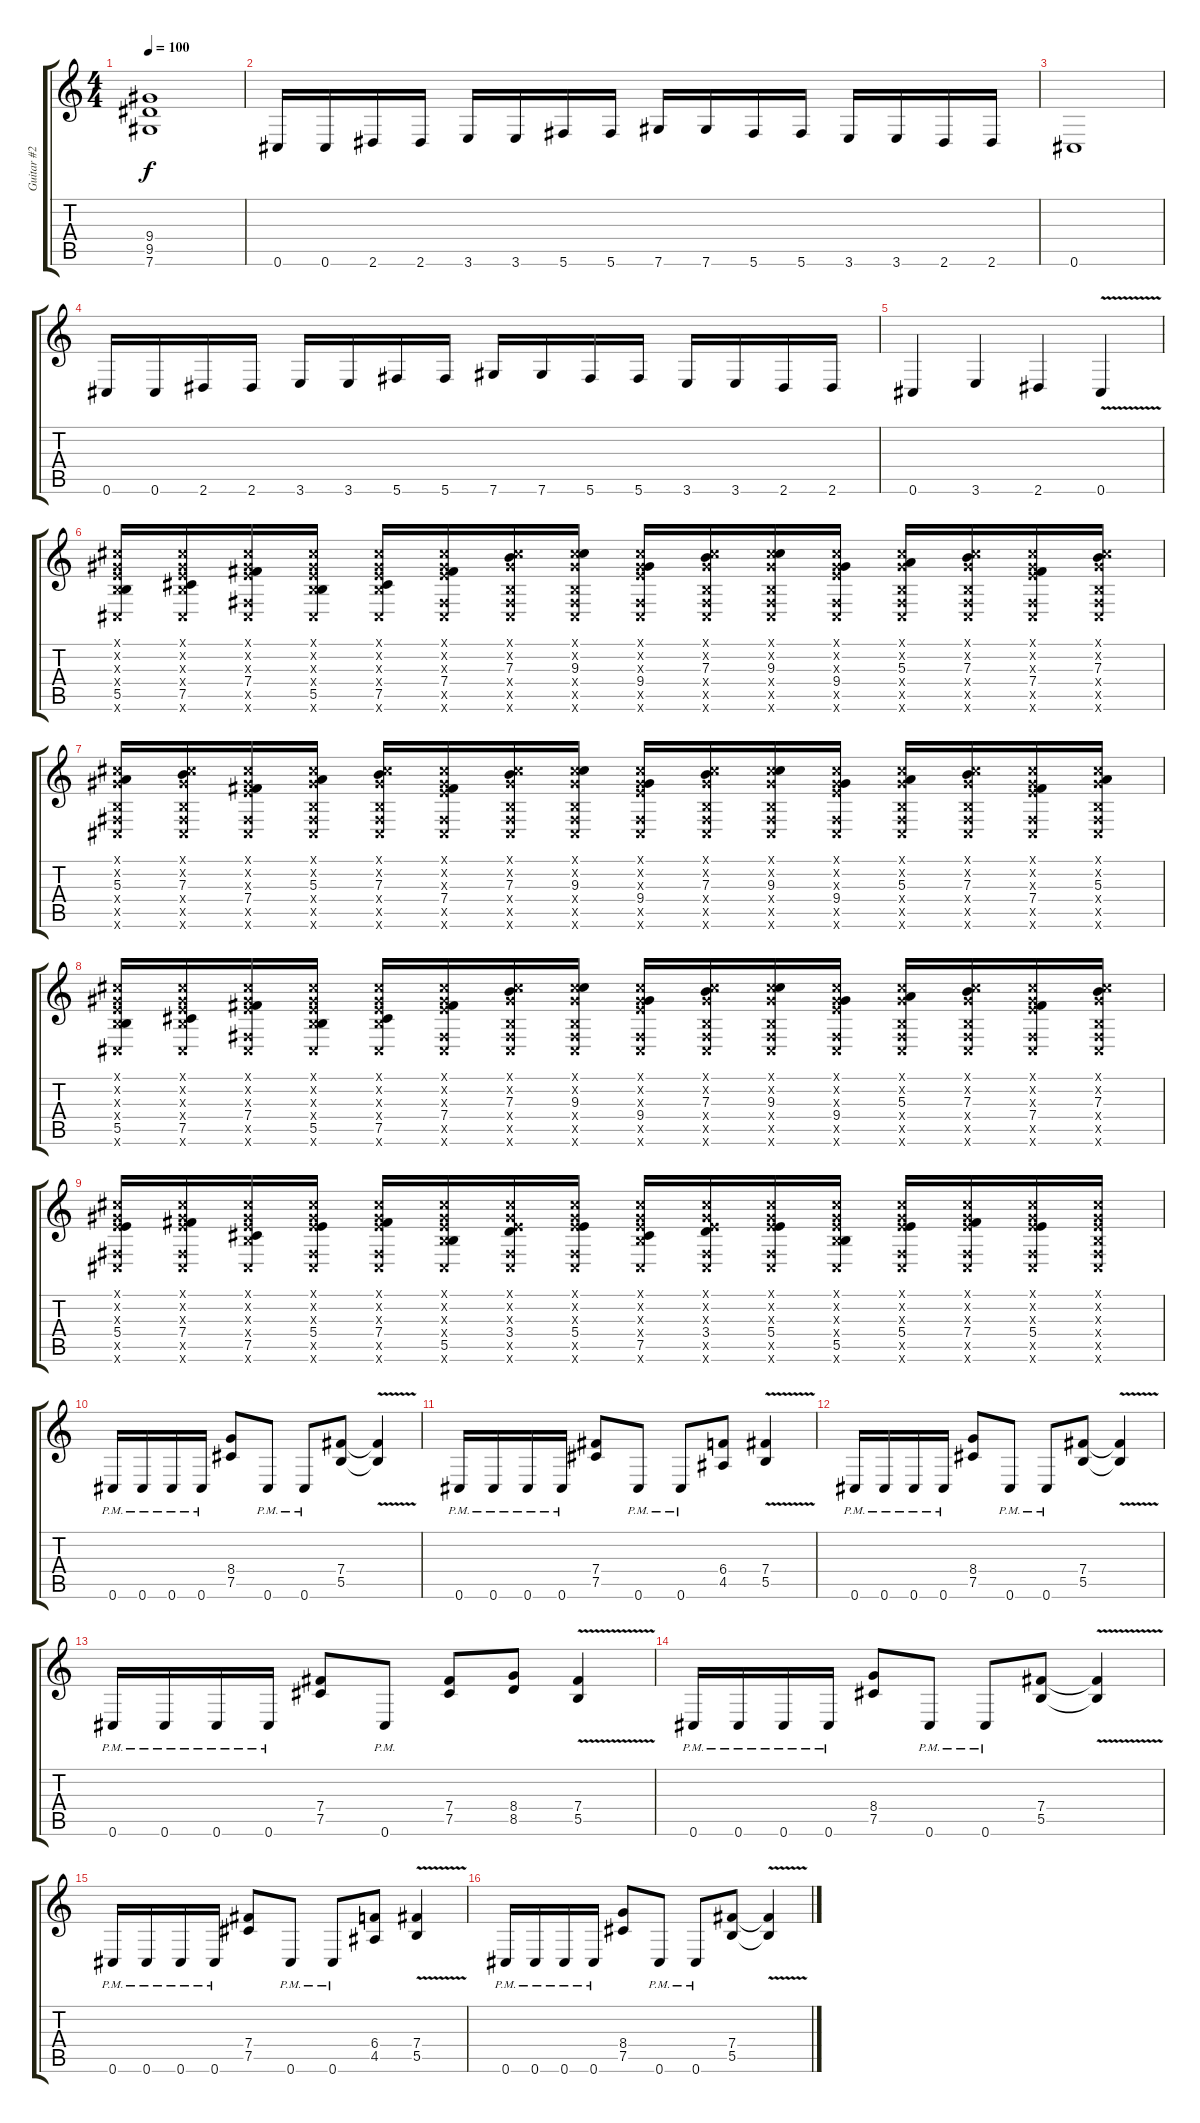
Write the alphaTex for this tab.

\track ("Guitar #2" "Guitar #2") {instrument distortionguitar}
\staff {score tabs}
\tuning (Db4 Ab3 E3 B2 Gb2 Db2) {hide}
\ts (4 4)
\tempo 100
\clef g2
\ks c
(9.4 9.5 7.6).1{dy f} |
0.6.16 0.6.16 2.6.16 2.6.16 3.6.16 3.6.16 5.6.16 5.6.16 7.6.16 7.6.16 5.6.16 5.6.16 3.6.16 3.6.16 2.6.16 2.6.16 |
0.6.1 |
0.6.16 0.6.16 2.6.16 2.6.16 3.6.16 3.6.16 5.6.16 5.6.16 7.6.16 7.6.16 5.6.16 5.6.16 3.6.16 3.6.16 2.6.16 2.6.16 |
0.6.4 3.6.4 2.6.4 0.6{v}.4 |
(0.1{x} 0.2{x} 0.3{x} 0.4{x} 5.5 0.6{x}).16 (0.1{x} 0.2{x} 0.3{x} 0.4{x} 7.5 0.6{x}).16 (0.1{x} 0.2{x} 0.3{x} 7.4 0.5{x} 0.6{x}).16 (0.1{x} 0.2{x} 0.3{x} 0.4{x} 5.5 0.6{x}).16 (0.1{x} 0.2{x} 0.3{x} 0.4{x} 7.5 0.6{x}).16 (0.1{x} 0.2{x} 0.3{x} 7.4 0.5{x} 0.6{x}).16 (0.1{x} 0.2{x} 7.3 0.4{x} 0.5{x} 0.6{x}).16 (0.1{x} 0.2{x} 9.3 0.4{x} 0.5{x} 0.6{x}).16 (0.1{x} 0.2{x} 0.3{x} 9.4 0.5{x} 0.6{x}).16 (0.1{x} 0.2{x} 7.3 0.4{x} 0.5{x} 0.6{x}).16 (0.1{x} 0.2{x} 9.3 0.4{x} 0.5{x} 0.6{x}).16 (0.1{x} 0.2{x} 0.3{x} 9.4 0.5{x} 0.6{x}).16 (0.1{x} 0.2{x} 5.3 0.4{x} 0.5{x} 0.6{x}).16 (0.1{x} 0.2{x} 7.3 0.4{x} 0.5{x} 0.6{x}).16 (0.1{x} 0.2{x} 0.3{x} 7.4 0.5{x} 0.6{x}).16 (0.1{x} 0.2{x} 7.3 0.4{x} 0.5{x} 0.6{x}).16 |
(0.1{x} 0.2{x} 5.3 0.4{x} 0.5{x} 0.6{x}).16 (0.1{x} 0.2{x} 7.3 0.4{x} 0.5{x} 0.6{x}).16 (0.1{x} 0.2{x} 0.3{x} 7.4 0.5{x} 0.6{x}).16 (0.1{x} 0.2{x} 5.3 0.4{x} 0.5{x} 0.6{x}).16 (0.1{x} 0.2{x} 7.3 0.4{x} 0.5{x} 0.6{x}).16 (0.1{x} 0.2{x} 0.3{x} 7.4 0.5{x} 0.6{x}).16 (0.1{x} 0.2{x} 7.3 0.4{x} 0.5{x} 0.6{x}).16 (0.1{x} 0.2{x} 9.3 0.4{x} 0.5{x} 0.6{x}).16 (0.1{x} 0.2{x} 0.3{x} 9.4 0.5{x} 0.6{x}).16 (0.1{x} 0.2{x} 7.3 0.4{x} 0.5{x} 0.6{x}).16 (0.1{x} 0.2{x} 9.3 0.4{x} 0.5{x} 0.6{x}).16 (0.1{x} 0.2{x} 0.3{x} 9.4 0.5{x} 0.6{x}).16 (0.1{x} 0.2{x} 5.3 0.4{x} 0.5{x} 0.6{x}).16 (0.1{x} 0.2{x} 7.3 0.4{x} 0.5{x} 0.6{x}).16 (0.1{x} 0.2{x} 0.3{x} 7.4 0.5{x} 0.6{x}).16 (0.1{x} 0.2{x} 5.3 0.4{x} 0.5{x} 0.6{x}).16 |
(0.1{x} 0.2{x} 0.3{x} 0.4{x} 5.5 0.6{x}).16 (0.1{x} 0.2{x} 0.3{x} 0.4{x} 7.5 0.6{x}).16 (0.1{x} 0.2{x} 0.3{x} 7.4 0.5{x} 0.6{x}).16 (0.1{x} 0.2{x} 0.3{x} 0.4{x} 5.5 0.6{x}).16 (0.1{x} 0.2{x} 0.3{x} 0.4{x} 7.5 0.6{x}).16 (0.1{x} 0.2{x} 0.3{x} 7.4 0.5{x} 0.6{x}).16 (0.1{x} 0.2{x} 7.3 0.4{x} 0.5{x} 0.6{x}).16 (0.1{x} 0.2{x} 9.3 0.4{x} 0.5{x} 0.6{x}).16 (0.1{x} 0.2{x} 0.3{x} 9.4 0.5{x} 0.6{x}).16 (0.1{x} 0.2{x} 7.3 0.4{x} 0.5{x} 0.6{x}).16 (0.1{x} 0.2{x} 9.3 0.4{x} 0.5{x} 0.6{x}).16 (0.1{x} 0.2{x} 0.3{x} 9.4 0.5{x} 0.6{x}).16 (0.1{x} 0.2{x} 5.3 0.4{x} 0.5{x} 0.6{x}).16 (0.1{x} 0.2{x} 7.3 0.4{x} 0.5{x} 0.6{x}).16 (0.1{x} 0.2{x} 0.3{x} 7.4 0.5{x} 0.6{x}).16 (0.1{x} 0.2{x} 7.3 0.4{x} 0.5{x} 0.6{x}).16 |
(0.1{x} 0.2{x} 0.3{x} 5.4 0.5{x} 0.6{x}).16 (0.1{x} 0.2{x} 0.3{x} 7.4 0.5{x} 0.6{x}).16 (0.1{x} 0.2{x} 0.3{x} 0.4{x} 7.5 0.6{x}).16 (0.1{x} 0.2{x} 0.3{x} 5.4 0.5{x} 0.6{x}).16 (0.1{x} 0.2{x} 0.3{x} 7.4 0.5{x} 0.6{x}).16 (0.1{x} 0.2{x} 0.3{x} 0.4{x} 5.5 0.6{x}).16 (0.1{x} 0.2{x} 0.3{x} 3.4 0.5{x} 0.6{x}).16 (0.1{x} 0.2{x} 0.3{x} 5.4 0.5{x} 0.6{x}).16 (0.1{x} 0.2{x} 0.3{x} 0.4{x} 7.5 0.6{x}).16 (0.1{x} 0.2{x} 0.3{x} 3.4 0.5{x} 0.6{x}).16 (0.1{x} 0.2{x} 0.3{x} 5.4 0.5{x} 0.6{x}).16 (0.1{x} 0.2{x} 0.3{x} 0.4{x} 5.5 0.6{x}).16 (0.1{x} 0.2{x} 0.3{x} 5.4 0.5{x} 0.6{x}).16 (0.1{x} 0.2{x} 0.3{x} 7.4 0.5{x} 0.6{x}).16 (0.1{x} 0.2{x} 0.3{x} 5.4 0.5{x} 0.6{x}).16 (0.1{x} 0.2{x} 0.3{x} 0.4{x} 0.5{x} 0.6{x}).16 |
0.6{pm}.16 0.6{pm}.16 0.6{pm}.16 0.6{pm}.16 (8.4 7.5).8 0.6{pm}.8 0.6{pm}.8 (7.4 5.5).8 (7.4{t} 5.5{v t}).4 |
0.6{pm}.16 0.6{pm}.16 0.6{pm}.16 0.6{pm}.16 (7.4 7.5).8 0.6{pm}.8 0.6{pm}.8 (6.4 4.5).8 (7.4 5.5{v}).4 |
0.6{pm}.16 0.6{pm}.16 0.6{pm}.16 0.6{pm}.16 (8.4 7.5).8 0.6{pm}.8 0.6{pm}.8 (7.4 5.5).8 (7.4{t} 5.5{v t}).4 |
0.6{pm}.16 0.6{pm}.16 0.6{pm}.16 0.6{pm}.16 (7.4 7.5).8 0.6{pm}.8 (7.4 7.5).8 (8.4 8.5).8 (7.4 5.5{v}).4 |
0.6{pm}.16 0.6{pm}.16 0.6{pm}.16 0.6{pm}.16 (8.4 7.5).8 0.6{pm}.8 0.6{pm}.8 (7.4 5.5).8 (7.4{t} 5.5{v t}).4 |
0.6{pm}.16 0.6{pm}.16 0.6{pm}.16 0.6{pm}.16 (7.4 7.5).8 0.6{pm}.8 0.6{pm}.8 (6.4 4.5).8 (7.4 5.5{v}).4 |
0.6{pm}.16 0.6{pm}.16 0.6{pm}.16 0.6{pm}.16 (8.4 7.5).8 0.6{pm}.8 0.6{pm}.8 (7.4 5.5).8 (7.4{t} 5.5{v t}).4
